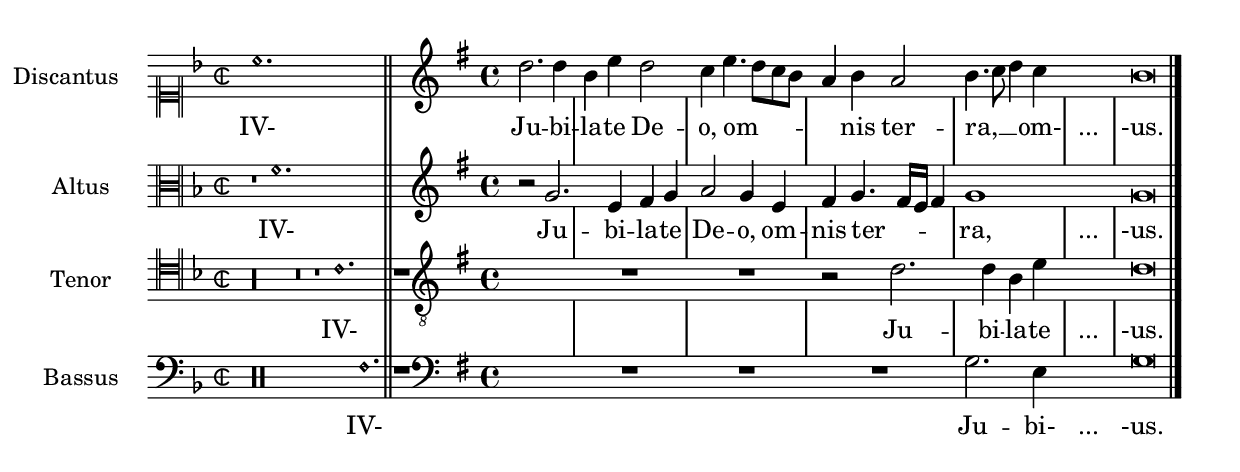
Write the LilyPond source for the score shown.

%% Do not edit this file; it is auto-generated from LSR http://lsr.dsi.unimi.it
%% This file is in the public domain.
\version "2.11.61"

\header {
  lsrtags = "ancient-notation, template"

  texidoces = "
Al transcribir música mensural, es útil un «incipit» al compienzo
de la pieza para indicar la tonalidad y el tempo
originales. Aunque los músicos actuales están acostumbrados a las
barras de compás para reconocer con más facilidad los patrones
rítmicos, durante el período de la música mensural aún no se
habíen inventado las líneas divisorias; de hecho, la medida solía
cambiar a cada pocas notas. Como compromiso, a menudo las líneas
divisorias se imprimen entre los pentagramas en vez de hacerlo
encima de ellos.

"
  doctitlees = "Plantilla de notación de música antigua (transcripción moderna de música mensural)"
  
  texidocde = "
Bei der Transkription von Mensuralmusik ist es oft erwünscht, ein 
Incipit an den Anfang des Stückes zu stellen, damit klar ist, wie 
Tempo und Schlüssel in der Originalnotation gesetzt waren. Während 
heutzutage Musiker an Taktlinien gewöhnt sind, um Rhythmen schneller 
zu erkennen, wurden diese in der Mensuralmusik nicht verwendet. 
Tatsächlich ändern sich die Rhythmen auch oft alle paar Noten. Als 
ein Kompromiss werden die Notenlinien nicht auf dem System, sondern 
zwischen den Systemen geschrieben.
"

  texidoc = "
When transcribing mensural music, an incipit at the beginning of the
piece is useful to indicate the original key and tempo. While today
musicians are used to bar lines in order to faster recognize rhythmic
patterns, bar lines were not yet invented during the period of mensural
music; in fact, the meter often changed after every few notes. As a
compromise, bar lines are often printed between the staves rather than
on the staves. 

"
  doctitle = "Ancient notation template -- modern transcription of mensural music"
} % begin verbatim
global = {
  \set Score.skipBars = ##t

  % incipit
  \once \override Score.SystemStartBracket #'transparent = ##t
  \override Score.SpacingSpanner #'spacing-increment = #1.0 % tight spacing
  \key f \major
  \time 2/2
  \once \override Staff.TimeSignature #'style = #'neomensural
  \override Voice.NoteHead #'style = #'neomensural
  \override Voice.Rest #'style = #'neomensural
  \set Staff.printKeyCancellation = ##f
  \cadenzaOn % turn off bar lines
  \skip 1*10
  \once \override Staff.BarLine #'transparent = ##f
  \bar "||"
  \skip 1*1 % need this extra \skip such that clef change comes
            % after bar line
  \bar ""

  % main
  \revert Score.SpacingSpanner #'spacing-increment % CHECK: no effect?
  \cadenzaOff % turn bar lines on again
  \once \override Staff.Clef #'full-size-change = ##t
  \set Staff.forceClef = ##t
  \key g \major
  \time 4/4
  \override Voice.NoteHead #'style = #'default
  \override Voice.Rest #'style = #'default

  % FIXME: setting printKeyCancellation back to #t must not
  % occur in the first bar after the incipit.  Dto. for forceClef.
  % Therefore, we need an extra \skip.
  \skip 1*1
  \set Staff.printKeyCancellation = ##t
  \set Staff.forceClef = ##f

  \skip 1*7 % the actual music

  % let finis bar go through all staves
  \override Staff.BarLine #'transparent = ##f

  % finis bar
  \bar "|."
}

discantusNotes = {
  \transpose c' c'' {
    \set Staff.instrumentName = #"Discantus  "

    % incipit
    \clef "neomensural-c1"
    c'1. s2   % two bars
    \skip 1*8 % eight bars
    \skip 1*1 % one bar

    % main
    \clef "treble"
    d'2. d'4 |
    b e' d'2 |
    c'4 e'4.( d'8 c' b |
    a4) b a2 |
    b4.( c'8 d'4) c'4 |
    \once \override NoteHead #'transparent = ##t c'1 |
    b\breve |
  }
}

discantusLyrics = \lyricmode {
  % incipit
  IV-

  % main
  Ju -- bi -- |
  la -- te De -- |
  o, om --
  nis ter -- |
  ra, __ om- |
  "..." |
  -us. |
}

altusNotes = {
  \transpose c' c'' {
    \set Staff.instrumentName = #"Altus  "

    % incipit
    \clef "neomensural-c3"
    r1        % one bar
    f1. s2    % two bars
    \skip 1*7 % seven bars
    \skip 1*1 % one bar

    % main
    \clef "treble"
    r2 g2. e4 fis g | % two bars
    a2 g4 e |
    fis g4.( fis16 e fis4) |
    g1 |
    \once \override NoteHead #'transparent = ##t g1 |
    g\breve |
  }
}

altusLyrics = \lyricmode {
  % incipit
  IV-

  % main
  Ju -- bi -- la -- te | % two bars
  De -- o, om -- |
  nis ter -- ra, |
  "..." |
  -us. |
}

tenorNotes = {
  \transpose c' c' {
    \set Staff.instrumentName = #"Tenor  "

    % incipit
    \clef "neomensural-c4"
    r\longa   % four bars
    r\breve   % two bars
    r1        % one bar
    c'1. s2   % two bars
    \skip 1*1 % one bar
    \skip 1*1 % one bar

    % main
    \clef "treble_8"
    R1 |
    R1 |
    R1 |
    r2 d'2. d'4 b e' | % two bars
    \once \override NoteHead #'transparent = ##t e'1 |
    d'\breve |
  }
}

tenorLyrics = \lyricmode {
  % incipit
  IV-

  % main
  Ju -- bi -- la -- te | % two bars
  "..." |
  -us. |
}

bassusNotes = {
  \transpose c' c' {
    \set Staff.instrumentName = #"Bassus  "

    % incipit
    \clef "bass"
    r\maxima  % eight bars
    f1. s2    % two bars
    \skip 1*1 % one bar

    % main
    \clef "bass"
    R1 |
    R1 |
    R1 |
    R1 |
    g2. e4 |
    \once \override NoteHead #'transparent = ##t e1 |
    g\breve |
  }
}

bassusLyrics = \lyricmode {
  % incipit
  IV-

  % main
  Ju -- bi- |
  "..." |
  -us. |
}

\score {
  \new StaffGroup = choirStaff <<
    \new Voice =
      "discantusNotes" << \global \discantusNotes >>
    \new Lyrics =
      "discantusLyrics" \lyricsto discantusNotes { \discantusLyrics }
    \new Voice =
      "altusNotes" << \global \altusNotes >>
    \new Lyrics =
      "altusLyrics" \lyricsto altusNotes { \altusLyrics }
    \new Voice =
      "tenorNotes" << \global \tenorNotes >>
    \new Lyrics =
      "tenorLyrics" \lyricsto tenorNotes { \tenorLyrics }
    \new Voice =
      "bassusNotes" << \global \bassusNotes >>
    \new Lyrics =
      "bassusLyrics" \lyricsto bassusNotes { \bassusLyrics }
  >>
  \layout {
    \context {
      \Score

      % no bars in staves
      \override BarLine #'transparent = ##t

      % incipit should not start with a start delimiter
      \remove "System_start_delimiter_engraver"
    }
    \context {
      \Voice

      % no slurs
      \override Slur #'transparent = ##t

      % Comment in the below "\remove" command to allow line
      % breaking also at those barlines where a note overlaps
      % into the next bar.  The command is commented out in this
      % short example score, but especially for large scores, you
      % will typically yield better line breaking and thus improve
      % overall spacing if you comment in the following command.
      %\remove "Forbid_line_break_engraver"
    }
  }
}



